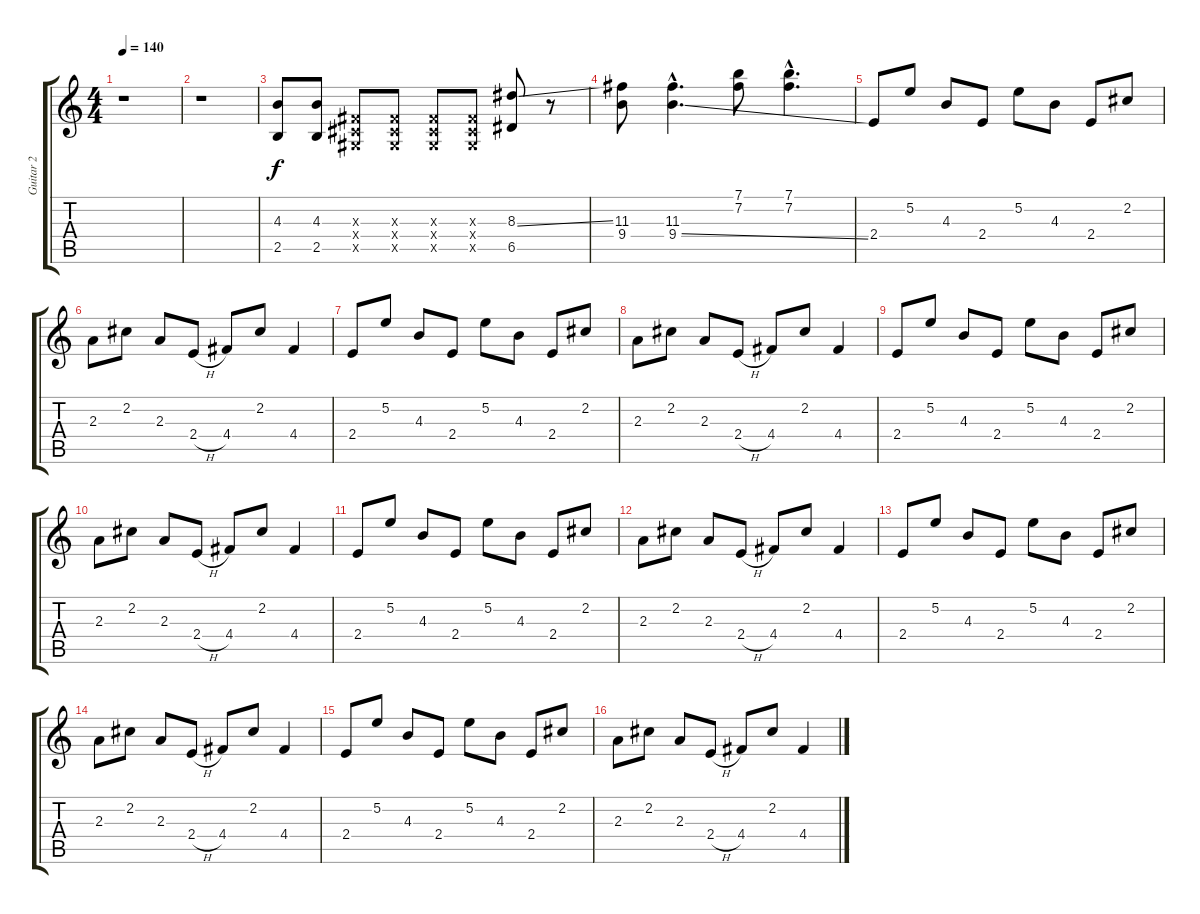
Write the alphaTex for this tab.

\track ("Guitar 2            " "Guitar 2  ") {instrument electricguitarclean}
\staff {score tabs}
\tuning (E4 B3 G3 D3 A2 E2) {hide}
\ts (4 4)
\tempo 140
\clef g2
\ks c
r.1{dy f} |
r.1 |
(4.3 2.5).8 (4.3 2.5).8 (-1.3{x} -1.4{x} -1.5{x}).8 (-1.3{x} -1.4{x} -1.5{x}).8 (-1.3{x} -1.4{x} -1.5{x}).8 (-1.3{x} -1.4{x} -1.5{x}).8 (8.3{ss} 6.5).8 r.8 |
(11.3 9.4).8 (11.3{hac} 9.4{ss hac}).4{d} (7.1 7.2).8 (7.1{hac} 7.2{hac}).4{d} |
2.4.8 5.2.8 4.3.8 2.4.8 5.2.8 4.3.8 2.4.8 2.2.8 |
2.3.8 2.2.8 2.3.8 2.4{h}.8 4.4.8 2.2.8 4.4.4 |
2.4.8 5.2.8 4.3.8 2.4.8 5.2.8 4.3.8 2.4.8 2.2.8 |
2.3.8 2.2.8 2.3.8 2.4{h}.8 4.4.8 2.2.8 4.4.4 |
2.4.8 5.2.8 4.3.8 2.4.8 5.2.8 4.3.8 2.4.8 2.2.8 |
2.3.8 2.2.8 2.3.8 2.4{h}.8 4.4.8 2.2.8 4.4.4 |
2.4.8 5.2.8 4.3.8 2.4.8 5.2.8 4.3.8 2.4.8 2.2.8 |
2.3.8 2.2.8 2.3.8 2.4{h}.8 4.4.8 2.2.8 4.4.4 |
2.4.8 5.2.8 4.3.8 2.4.8 5.2.8 4.3.8 2.4.8 2.2.8 |
2.3.8 2.2.8 2.3.8 2.4{h}.8 4.4.8 2.2.8 4.4.4 |
2.4.8 5.2.8 4.3.8 2.4.8 5.2.8 4.3.8 2.4.8 2.2.8 |
2.3.8 2.2.8 2.3.8 2.4{h}.8 4.4.8 2.2.8 4.4.4
